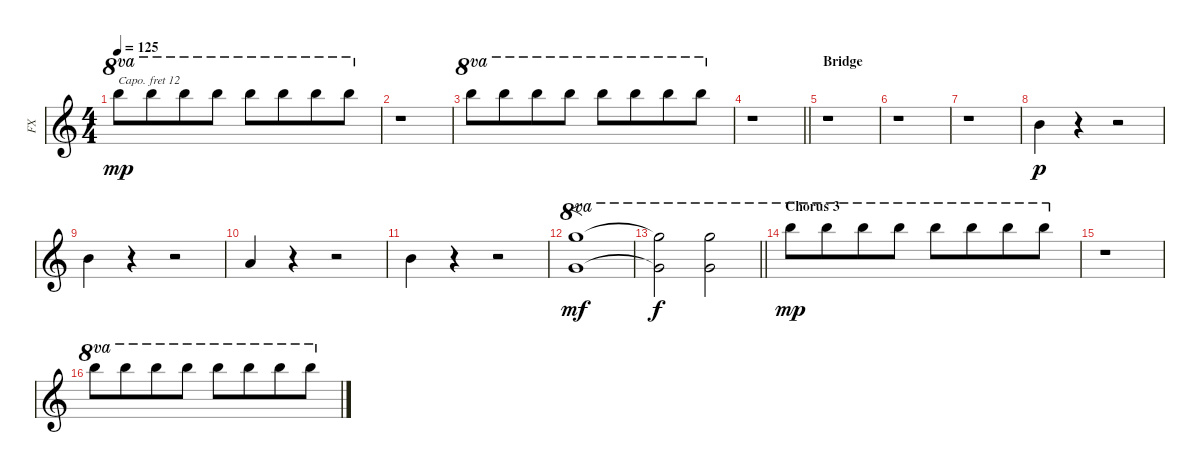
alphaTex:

\track ("FX" "FX") {instrument celesta}
\staff {score}
\capo 12
\tuning (E4 B3 G3 D3 A2 E2) {hide}
\ts (4 4)
\tempo 125
\clef g2
\ks c
19.1.8{ot 8va dy mp} 19.1.8{ot 8va beam merge} 19.1.8{ot 8va} 19.1.8{ot 8va} 19.1.8{ot 8va} 19.1.8{ot 8va beam merge} 19.1.8{ot 8va} 19.1.8{ot 8va} |
r.1 |
19.1.8{ot 8va} 19.1.8{ot 8va beam merge} 19.1.8{ot 8va} 19.1.8{ot 8va} 19.1.8{ot 8va} 19.1.8{ot 8va beam merge} 19.1.8{ot 8va} 19.1.8{ot 8va} |
\barLineRight lightlight
r.1 |
\section ("" "Bridge")
r.1 |
r.1 |
r.1 |
4.3.4{dy p instrument fx5brightness} r.4 r.2 |
4.3.4 r.4 r.2 |
2.3.4 r.4 r.2 |
4.3.4 r.4 r.2 |
(15.1 12.3).1{f ot 8va dy mf instrument seashore} |
\barLineRight lightlight
(15.1{t} 12.3{t}).2{ot 8va dy f} (15.1 12.3).2{ot 8va instrument reversecymbal} |
\section ("" "Chorus 3")
19.1.8{ot 8va dy mp balance 3 instrument celesta} 19.1.8{ot 8va beam merge} 19.1.8{ot 8va} 19.1.8{ot 8va} 19.1.8{ot 8va} 19.1.8{ot 8va beam merge} 19.1.8{ot 8va} 19.1.8{ot 8va} |
r.1 |
19.1.8{ot 8va} 19.1.8{ot 8va beam merge} 19.1.8{ot 8va} 19.1.8{ot 8va} 19.1.8{ot 8va} 19.1.8{ot 8va beam merge} 19.1.8{ot 8va} 19.1.8{ot 8va}
